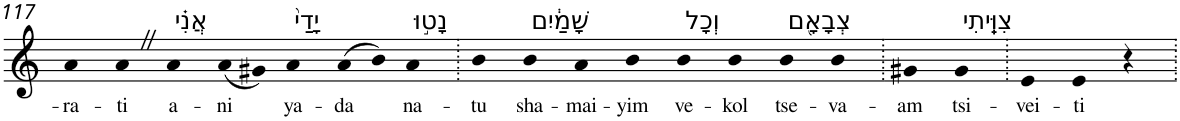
**kern	**text
*part1	*part1
*staff1	*staff1
*I"Piano	*
*I'Pno	*
!!LO:PB:g=z
*clefG2	*
*k[]	*
=117	=117
!	!LO:LY:b
4a	-ra-
!	!LO:LY:b
4aZ	-ti
!LO:TX:a:t=אֲנִ֗י	!
!	!LO:LY:b
4a	a-
!	!LO:LY:b
(8a	-ni
8g#X)	.
!LO:TX:a:t=יָדַי֙	!
!	!LO:LY:b
4a	ya-
!	!LO:LY:b
(8a	-da
8b)	.
!LO:TX:a:t=נָט֣וּ	!
!	!LO:LY:b
4a	na-
=118.	=118.
!	!LO:LY:b
4b	-tu
!LO:TX:a:t=שָׁמַ֔יִם	!
!	!LO:LY:b
4b	sha-
!	!LO:LY:b
4a	-mai-
!	!LO:LY:b
4b	-yim
!LO:TX:a:t=וְכָל	!
!	!LO:LY:b
4b	ve-
!	!LO:LY:b
4b	-kol
!LO:TX:a:t=צְבָאָ֖ם	!
!	!LO:LY:b
4b	tse-
!	!LO:LY:b
4b	-va-
=119.	=119.
!	!LO:LY:b
4g#X	-am
!LO:TX:a:t=צִוֵּֽיתִי	!
!	!LO:LY:b
4g#	tsi-
=120.	=120.
!	!LO:LY:b
4e	-vei-
!	!LO:LY:b
4e	-ti
4r	.
=.	=.
*-	*-
